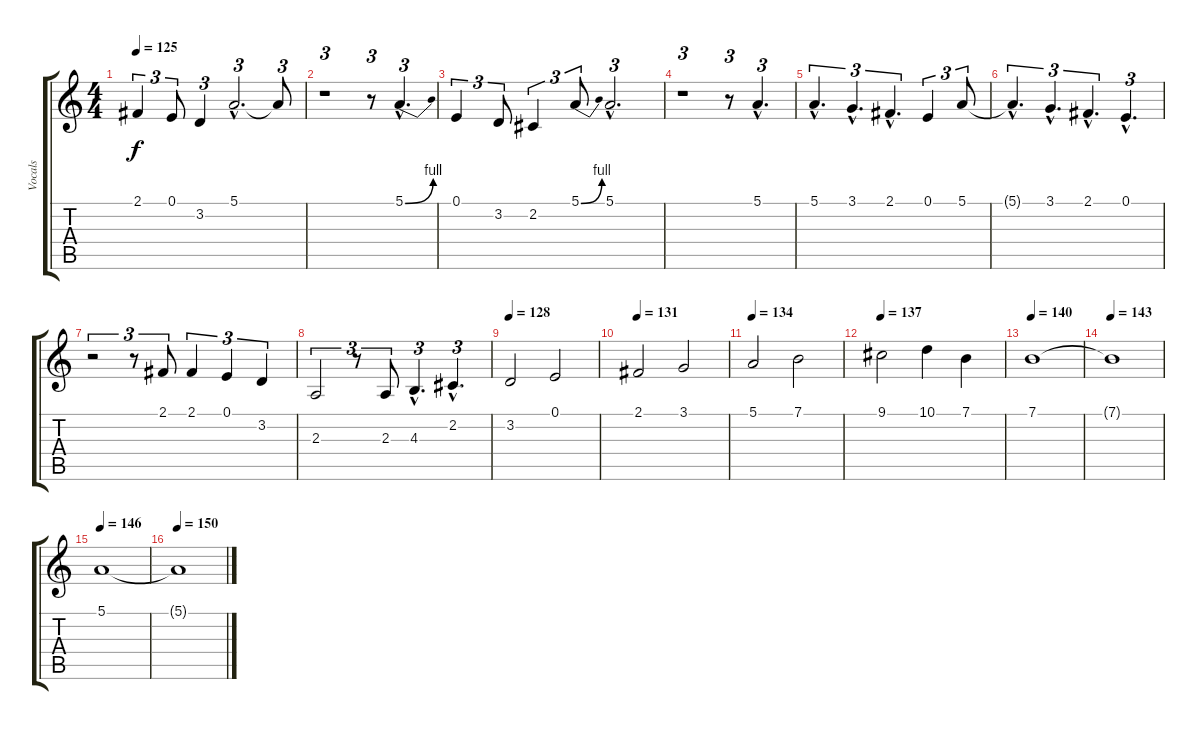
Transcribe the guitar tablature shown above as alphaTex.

\track ("Vocals" "Vocals") {instrument tenorsax}
\staff {score tabs}
\tuning (E4 B3 G3 D3 A2 E2) {hide}
\ts (4 4)
\tempo 125
\clef g2
\ks c
2.1.4{tu (3 2) dy f} 0.1.8{tu (3 2)} 3.2.4{tu (3 2)} 5.1{hac}.2{d tu (3 2)} 5.1{t}.8{tu (3 2)} |
r.1{tu (3 2)} r.8{tu (3 2)} 5.1{be (bend 0 0 60 4) hac}.4{d tu (3 2)} |
0.1.4{tu (3 2)} 3.2.8{tu (3 2)} 2.2.4{tu (3 2)} 5.1{be (bend 0 0 60 4)}.8{tu (3 2)} 5.1{hac}.2{d tu (3 2)} |
r.1{tu (3 2)} r.8{tu (3 2)} 5.1{hac}.4{d tu (3 2)} |
5.1{hac}.4{d tu (3 2)} 3.1{hac}.4{d tu (3 2)} 2.1{hac}.4{d tu (3 2)} 0.1.4{tu (3 2)} 5.1.8{tu (3 2)} |
5.1{hac t}.4{d tu (3 2)} 3.1{hac}.4{d tu (3 2)} 2.1{hac}.4{d tu (3 2)} 0.1{hac}.4{d tu (3 2)} |
r.2{tu (3 2)} r.8{tu (3 2)} 2.1.8{tu (3 2)} 2.1.4{tu (3 2)} 0.1.4{tu (3 2)} 3.2.4{tu (3 2)} |
2.3.2{tu (3 2)} r.8{tu (3 2)} 2.3.8{tu (3 2)} 4.3{hac}.4{d tu (3 2)} 2.2{hac}.4{d tu (3 2)} |
\tempo 128
3.2.2 0.1.2 |
\tempo 131
2.1.2 3.1.2 |
\tempo 134
5.1.2 7.1.2 |
\tempo 137
9.1.2 10.1.4 7.1.4 |
\tempo 140
7.1.1 |
\tempo 143
7.1{t}.1 |
\tempo 146
5.1.1 |
\tempo 150
5.1{t}.1
